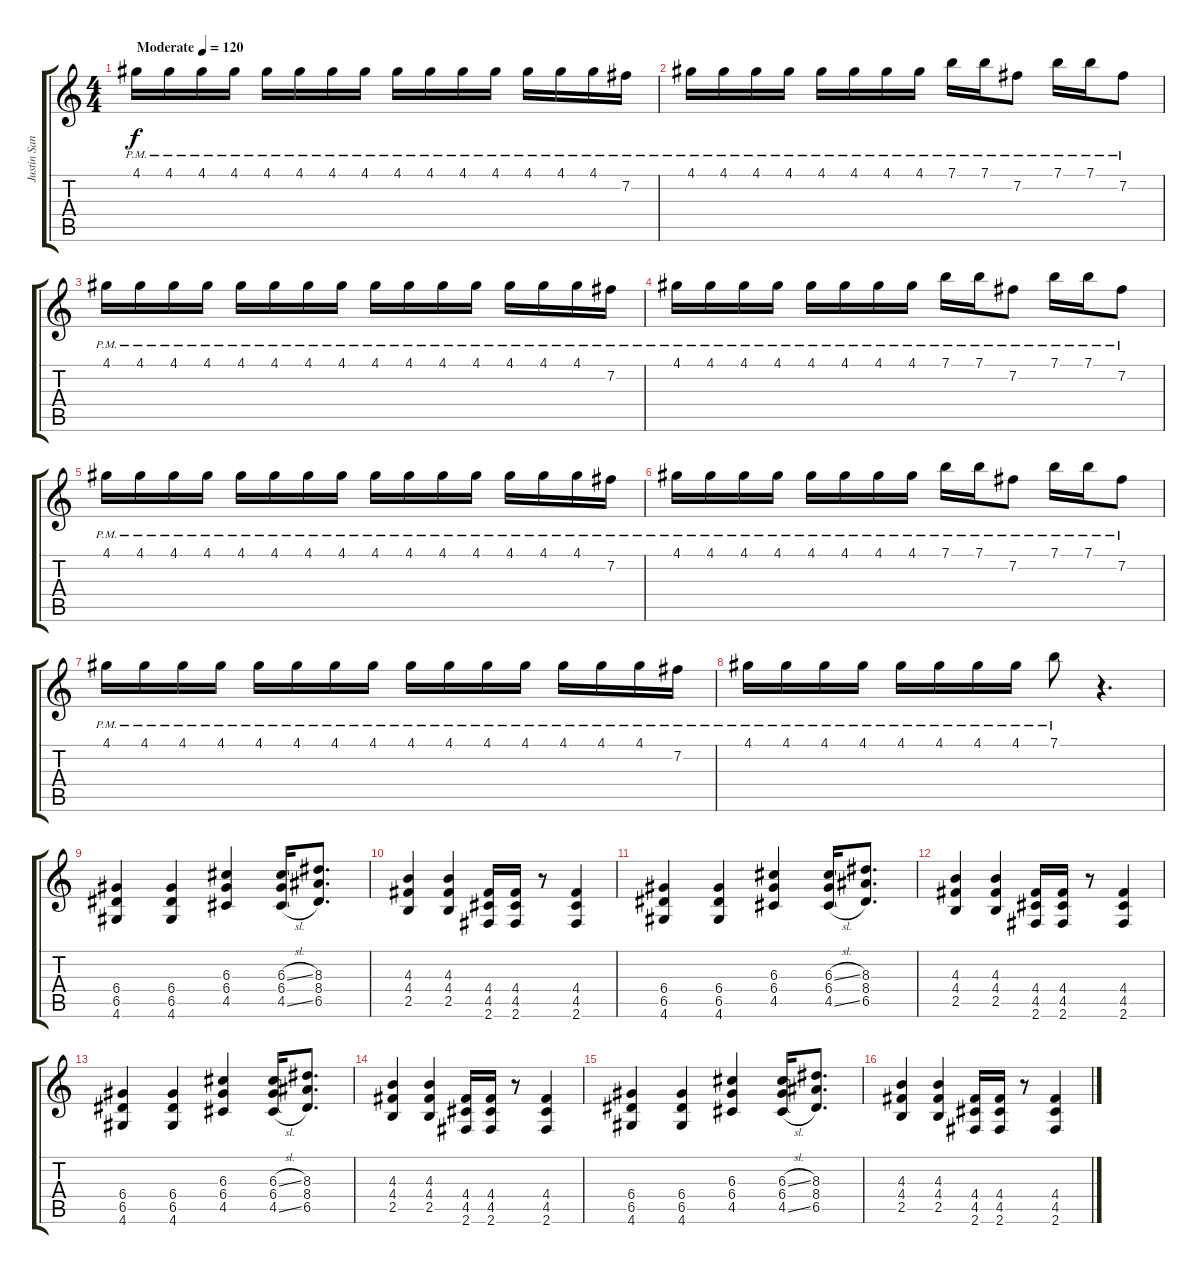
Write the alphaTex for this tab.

\track ("Justin Sane" "Justin San") {instrument overdrivenguitar}
\staff {score tabs}
\tuning (E4 B3 G3 D3 A2 E2) {hide}
\ts (4 4)
\tempo (120 "Moderate")
\clef g2
\ks c
4.1{pm}.16{dy f instrument overdrivenguitar} 4.1{pm}.16 4.1{pm}.16 4.1{pm}.16 4.1{pm}.16 4.1{pm}.16 4.1{pm}.16 4.1{pm}.16 4.1{pm}.16 4.1{pm}.16 4.1{pm}.16 4.1{pm}.16 4.1{pm}.16 4.1{pm}.16 4.1{pm}.16 7.2{pm}.16 |
4.1{pm}.16 4.1{pm}.16 4.1{pm}.16 4.1{pm}.16 4.1{pm}.16 4.1{pm}.16 4.1{pm}.16 4.1{pm}.16 7.1{pm}.16 7.1{pm}.16 7.2{pm}.8 7.1{pm}.16 7.1{pm}.16 7.2{pm}.8 |
4.1{pm}.16 4.1{pm}.16 4.1{pm}.16 4.1{pm}.16 4.1{pm}.16 4.1{pm}.16 4.1{pm}.16 4.1{pm}.16 4.1{pm}.16 4.1{pm}.16 4.1{pm}.16 4.1{pm}.16 4.1{pm}.16 4.1{pm}.16 4.1{pm}.16 7.2{pm}.16 |
4.1{pm}.16 4.1{pm}.16 4.1{pm}.16 4.1{pm}.16 4.1{pm}.16 4.1{pm}.16 4.1{pm}.16 4.1{pm}.16 7.1{pm}.16 7.1{pm}.16 7.2{pm}.8 7.1{pm}.16 7.1{pm}.16 7.2{pm}.8 |
4.1{pm}.16 4.1{pm}.16 4.1{pm}.16 4.1{pm}.16 4.1{pm}.16 4.1{pm}.16 4.1{pm}.16 4.1{pm}.16 4.1{pm}.16 4.1{pm}.16 4.1{pm}.16 4.1{pm}.16 4.1{pm}.16 4.1{pm}.16 4.1{pm}.16 7.2{pm}.16 |
4.1{pm}.16 4.1{pm}.16 4.1{pm}.16 4.1{pm}.16 4.1{pm}.16 4.1{pm}.16 4.1{pm}.16 4.1{pm}.16 7.1{pm}.16 7.1{pm}.16 7.2{pm}.8 7.1{pm}.16 7.1{pm}.16 7.2{pm}.8 |
4.1{pm}.16 4.1{pm}.16 4.1{pm}.16 4.1{pm}.16 4.1{pm}.16 4.1{pm}.16 4.1{pm}.16 4.1{pm}.16 4.1{pm}.16 4.1{pm}.16 4.1{pm}.16 4.1{pm}.16 4.1{pm}.16 4.1{pm}.16 4.1{pm}.16 7.2{pm}.16 |
4.1{pm}.16 4.1{pm}.16 4.1{pm}.16 4.1{pm}.16 4.1{pm}.16 4.1{pm}.16 4.1{pm}.16 4.1{pm}.16 7.1{pm}.8 r.4{d} |
(6.4 6.5 4.6).4 (6.4 6.5 4.6).4 (6.3 6.4 4.5).4 (6.3{sl} 6.4 4.5{sl}).16 (8.3 8.4 6.5).8{d} |
(4.3 4.4 2.5).4 (4.3 4.4 2.5).4 (4.4 4.5 2.6).16 (4.4 4.5 2.6).16 r.8 (4.4 4.5 2.6).4 |
(6.4 6.5 4.6).4 (6.4 6.5 4.6).4 (6.3 6.4 4.5).4 (6.3{sl} 6.4 4.5{sl}).16 (8.3 8.4 6.5).8{d} |
(4.3 4.4 2.5).4 (4.3 4.4 2.5).4 (4.4 4.5 2.6).16 (4.4 4.5 2.6).16 r.8 (4.4 4.5 2.6).4 |
(6.4 6.5 4.6).4 (6.4 6.5 4.6).4 (6.3 6.4 4.5).4 (6.3{sl} 6.4 4.5{sl}).16 (8.3 8.4 6.5).8{d} |
(4.3 4.4 2.5).4 (4.3 4.4 2.5).4 (4.4 4.5 2.6).16 (4.4 4.5 2.6).16 r.8 (4.4 4.5 2.6).4 |
(6.4 6.5 4.6).4 (6.4 6.5 4.6).4 (6.3 6.4 4.5).4 (6.3{sl} 6.4 4.5{sl}).16 (8.3 8.4 6.5).8{d} |
(4.3 4.4 2.5).4 (4.3 4.4 2.5).4 (4.4 4.5 2.6).16 (4.4 4.5 2.6).16 r.8 (4.4 4.5 2.6).4
